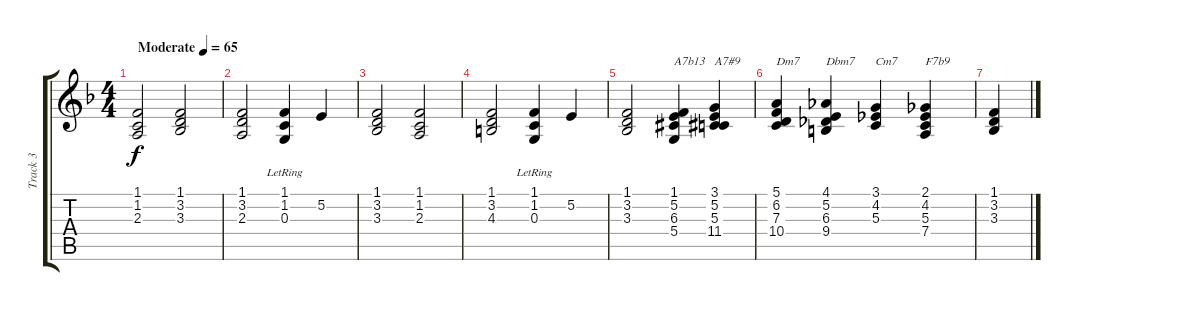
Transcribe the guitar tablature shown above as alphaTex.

\track ("Track 3" "Track 3") {instrument acousticgrandpiano}
\staff {score tabs}
\tuning (E4 B3 G3 D3 A2 E2) {hide}
\ts (4 4)
\tempo (65 "Moderate")
\clef g2
\ks f
(1.1 1.2 2.3).2{dy f instrument acousticgrandpiano} (1.1 3.2 3.3).2 |
(1.1 3.2 2.3).2 (1.1 1.2{lr} 0.3{lr}).4 5.2.4 |
(1.1 3.2 3.3).2 (1.1 1.2 2.3).2 |
(1.1 3.2 4.3).2 (1.1 1.2{lr} 0.3{lr}).4 5.2.4 |
(1.1 3.2 3.3).2 (1.1 5.2 6.3{acc #} 5.4).4{txt "A7b13"} (3.1 5.2 5.3 11.4{acc #}).4{txt "A7#9"} |
(5.1 6.2 7.3 10.4).4{txt "Dm7"} (4.1 5.2 6.3 9.4).4{txt "Dbm7"} (3.1 4.2 5.3).4{txt "Cm7"} (2.1 4.2 5.3 7.4).4{txt "F7b9"} |
(1.1 3.2 3.3).4
